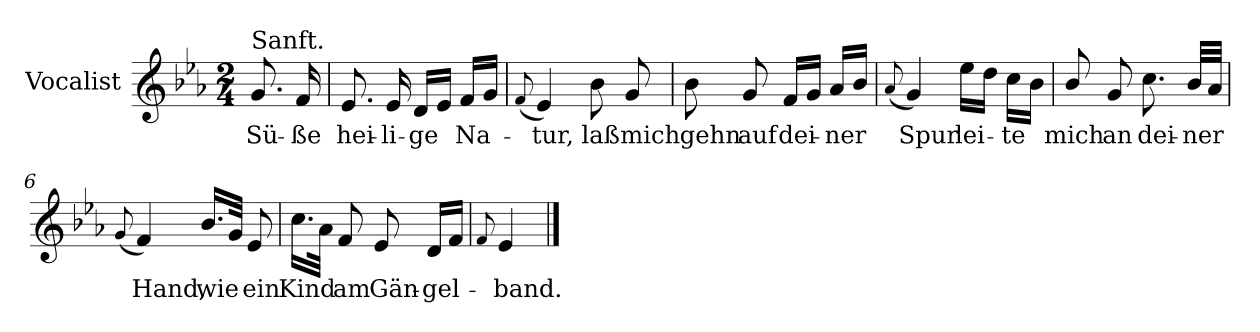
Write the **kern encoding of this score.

**kern	**text
*part1	*part1
*staff1	*staff1
*I"Vocalist	*
*clefG2	*
*k[b-e-a-]	*
*E-:	*
*M2/4	*
=	=
!LO:TX:a:t=Sanft.	!
8.g	Sü-
16f	-ße
=1	=1
8.e-	hei-
16e-	-li-
16dLL	-ge
16e-JJ	.
16fLL	Na-
16gJJ	.
=2	=2
(8qqf	.
4e-)	-tur,
8b-	laß
8g	mich
=3	=3
8b-	gehn
8g	auf
16fLL	dei-
16gJJ	.
16a-LL	-ner
16b-JJ	.
=4	=4
(8qqa-	.
4g)	Spur
16ee-LL	lei-
16ddJJ	.
16ccLL	-te
16b-JJ	.
=5	=5
8b-/	mich
8g	an
8.cc	dei-
32b-LLL	-ner
32a-JJJ	.
=6	=6
(8qqg	.
4f)	Hand,
16.b-LL	wie
32gJJk	.
8e-	ein
=7	=7
16.ccLL	Kind
32a-JJk	.
8f	am
8e-	Gän-
16dLL	-gel-
16fJJ	.
=8	=8
8qqf	.
4e-	-band.
==	==
*-	*-
